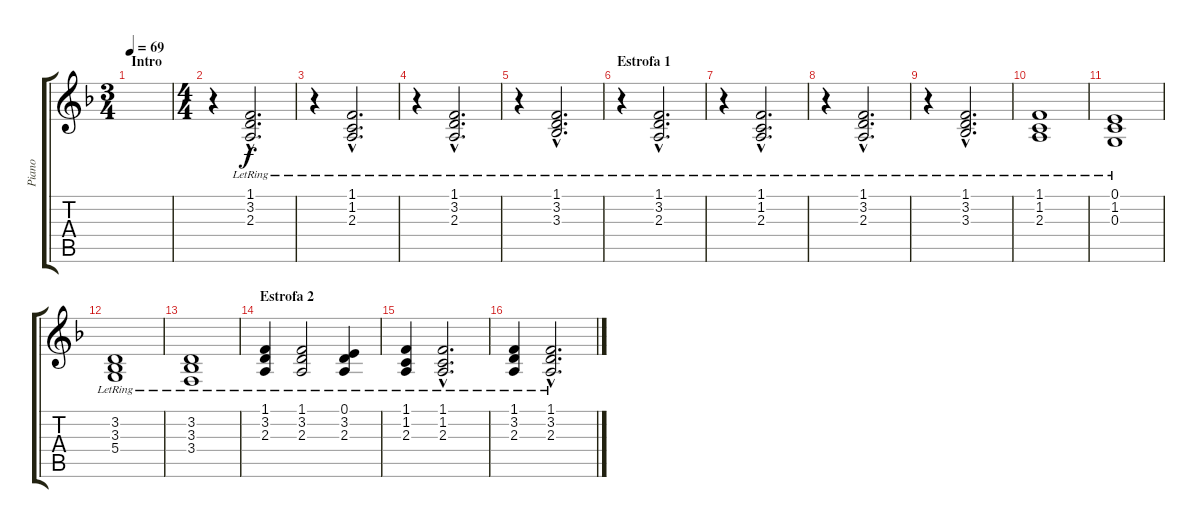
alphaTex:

\track ("Piano" "Piano") {instrument brightacousticpiano}
\staff {score tabs}
\tuning (E4 B3 G3 D3 A2 E2) {hide}
\ts (3 4)
\section ("" "Intro")
\tempo 69
\clef g2
\ks dminor
|
\ts (4 4)
r.4 (1.1{hac lr} 3.2{hac lr} 2.3{hac lr}).2{d} |
r.4 (1.1{hac lr} 1.2{hac lr} 2.3{hac lr}).2{d} |
r.4 (1.1{hac lr} 3.2{hac lr} 2.3{hac lr}).2{d} |
r.4 (1.1{hac lr} 3.2{hac lr} 3.3{hac lr}).2{d} |
\section ("" "Estrofa 1")
r.4 (1.1{hac lr} 3.2{hac lr} 2.3{hac lr}).2{d dy f} |
r.4 (1.1{hac lr} 1.2{hac lr} 2.3{hac lr}).2{d} |
r.4 (1.1{hac lr} 3.2{hac lr} 2.3{hac lr}).2{d} |
r.4 (1.1{hac lr} 3.2{hac lr} 3.3{hac lr}).2{d} |
(1.1{lr} 1.2{lr} 2.3{lr}).1 |
(0.1{lr} 1.2{lr} 0.3{lr}).1 |
(3.2{lr} 3.3{lr} 5.4{lr}).1 |
(3.2{lr} 3.3{lr} 3.4{lr}).1 |
\section ("" "Estrofa 2")
(1.1{lr} 3.2{lr} 2.3{lr}).4 (1.1{lr} 3.2{lr} 2.3{lr}).2 (0.1{lr} 3.2{lr} 2.3{lr}).4 |
(1.1{lr} 1.2{lr} 2.3{lr}).4 (1.1{hac lr} 1.2{hac lr} 2.3{hac lr}).2{d} |
(1.1{lr} 3.2{lr} 2.3{lr}).4 (1.1{hac lr} 3.2{hac lr} 2.3{hac lr}).2{d}
